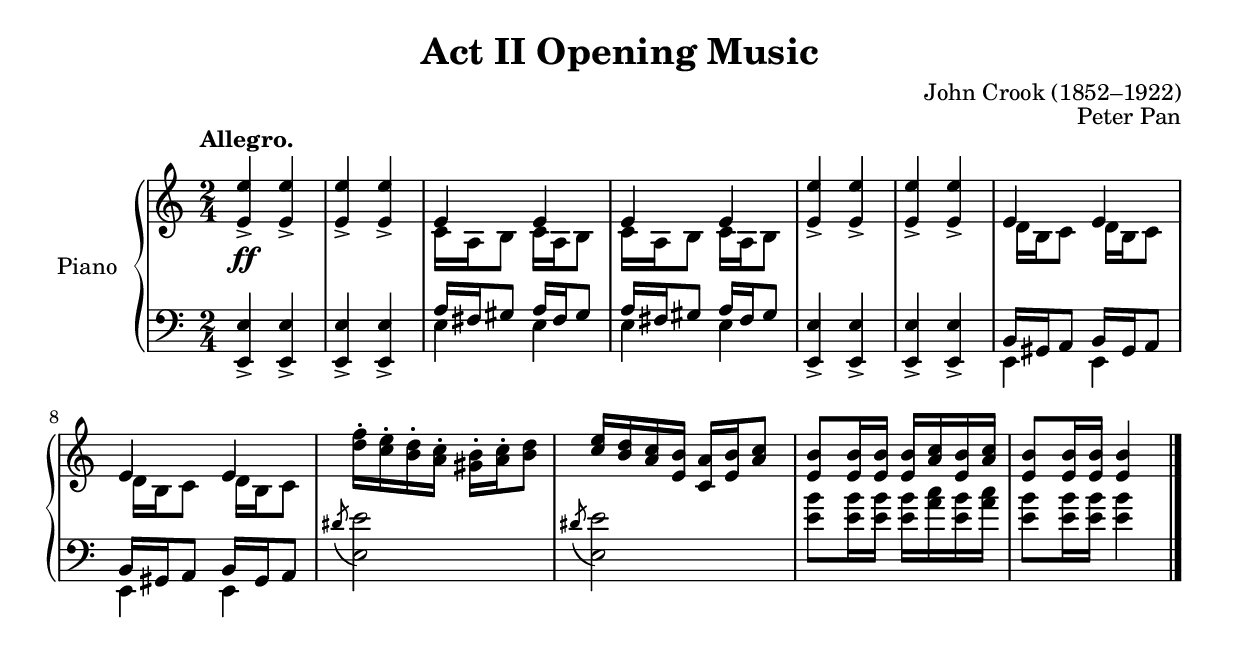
\version "2.19.52"
\language "english"
\include "Peter_Pan.ily"

% \include "articulate.ly"

\header {
  title = "Act II Opening Music"
% style = "Incidental"
}

\tagGroup #'(midi-only score-only)


dynamics = {
  \set Score.tempoHideNote = ##t

  \time 2/4
  \tempo "Allegro." 4 = 132

	<>\ff
	s2*12	|

  \bar "|."
}

upper = \relative {
  \clef treble

  \key e \phrygian

	<e' e'>4->			q->				|
	q->				q->				|
  << {
	e4				e				|
	e				e				|
  } \\ {
	c16	a	b8		c16	a	b8		|
	c16	a	b8		c16	a	b8		|
  } >>

	<e e'>4->			q->				|
	q->				q->				|
  << {
	e4				e				|
	e				e				|
  } \\ {
	d16	b	c8		d16	b	c8		|
	d16	b	c8		d16	b	c8		|
  } >>

	<d' f>16-.
		<c e>-.	<b d>-.	<a c>-.	<gs b>-.<a c>-.	<b d>8		|
	<c e>16	<b d>	<a c>	<e b'>	<c a'>	<e b'>	<a c>8		|
	<e b'>8		q16	q	q	<a c>	<e b'>	<a c>	|
	<e b'>8		q16	q	q4				|
}

lower = \relative {
  \clef bass

  \key e \phrygian

	<e e,>4->			q->				|
	q->				q->				|
  << {
	a16	fs	gs8		a16	fs	gs8		|
	a16	fs	gs8		a16	fs	gs8		|
  } \\ {
	e4				e				|
	e				e				|
  } >>

	<e e,>4->			q->				|
	q->				q->				|
  << {
	b16	gs	a8		b16	gs	a8		|
	b16	gs	a8		b16	gs	a8		|
  } \\ {
	e4				e				|
	e				e				|
  } >>

	\acciaccatura ds''8 <e e,>2					|
	\acciaccatura ds8 <e e,>2					|
	<e b'>8		q16	q	q	<a c>	<e b'>	<a c>	|
	<e b'>8		q16	q	q4				|
}


\score {
  \new PianoStaff
    \with {
      instrumentName = #"Piano"
    }
  \keepWithTag #'score-only
  <<
    \new Staff = "upper" \upper
    \new Dynamics = "dynamics" \dynamics
    \new Staff = "lower" \lower
  >>
  \layout {}
}

\score {
  \new PianoStaff
    \with {
      midiInstrument = #"acoustic grand"
    }
  \keepWithTag #'midi-only
  <<
    \new Staff = "upper"
    % \articulate
    \unfoldRepeats
    <<
      \upper
      \dynamics
    >>
    \new Staff = "lower"
    % \articulate
    \unfoldRepeats
    <<
      \lower
      \dynamics
    >>
  >>
  \midi {}
}
